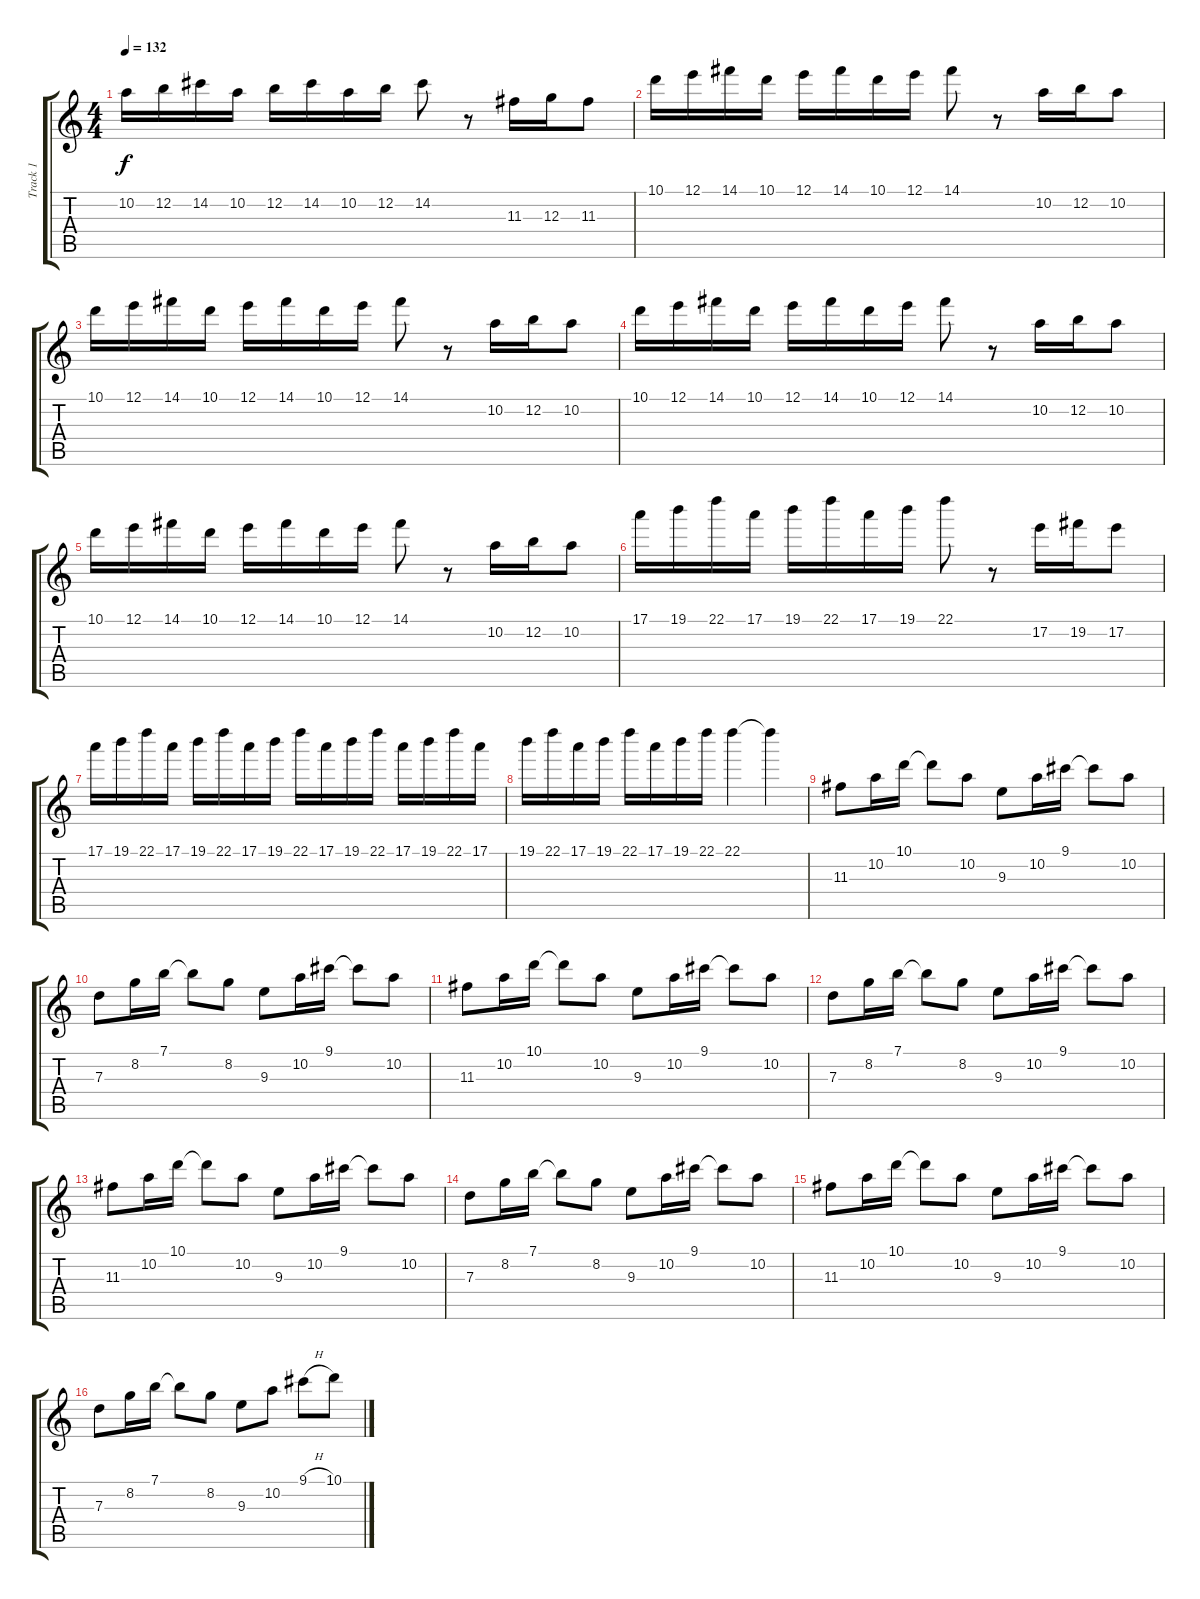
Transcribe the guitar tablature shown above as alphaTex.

\track ("Track 1" "Track 1") {instrument acousticguitarsteel}
\staff {score tabs}
\tuning (E4 B3 G3 D3 A2 E2) {hide}
\ts (4 4)
\tempo 132
\clef g2
\ks c
10.2.16{dy f} 12.2.16 14.2.16 10.2.16 12.2.16 14.2.16 10.2.16 12.2.16 14.2.8 r.8 11.3.16 12.3.16 11.3.8 |
10.1.16 12.1.16 14.1.16 10.1.16 12.1.16 14.1.16 10.1.16 12.1.16 14.1.8 r.8 10.2.16 12.2.16 10.2.8 |
10.1.16 12.1.16 14.1.16 10.1.16 12.1.16 14.1.16 10.1.16 12.1.16 14.1.8 r.8 10.2.16 12.2.16 10.2.8 |
10.1.16 12.1.16 14.1.16 10.1.16 12.1.16 14.1.16 10.1.16 12.1.16 14.1.8 r.8 10.2.16 12.2.16 10.2.8 |
10.1.16 12.1.16 14.1.16 10.1.16 12.1.16 14.1.16 10.1.16 12.1.16 14.1.8 r.8 10.2.16 12.2.16 10.2.8 |
17.1.16 19.1.16 22.1.16 17.1.16 19.1.16 22.1.16 17.1.16 19.1.16 22.1.8 r.8 17.2.16 19.2.16 17.2.8 |
17.1.16 19.1.16 22.1.16 17.1.16 19.1.16 22.1.16 17.1.16 19.1.16 22.1.16 17.1.16 19.1.16 22.1.16 17.1.16 19.1.16 22.1.16 17.1.16 |
19.1.16 22.1.16 17.1.16 19.1.16 22.1.16 17.1.16 19.1.16 22.1.16 22.1.4 22.1{t}.4 |
11.3.8 10.2.16 10.1.16 10.1{t}.8 10.2.8 9.3.8 10.2.16 9.1.16 9.1{t}.8 10.2.8 |
7.3.8 8.2.16 7.1.16 7.1{t}.8 8.2.8 9.3.8 10.2.16 9.1.16 9.1{t}.8 10.2.8 |
11.3.8 10.2.16 10.1.16 10.1{t}.8 10.2.8 9.3.8 10.2.16 9.1.16 9.1{t}.8 10.2.8 |
7.3.8 8.2.16 7.1.16 7.1{t}.8 8.2.8 9.3.8 10.2.16 9.1.16 9.1{t}.8 10.2.8 |
11.3.8 10.2.16 10.1.16 10.1{t}.8 10.2.8 9.3.8 10.2.16 9.1.16 9.1{t}.8 10.2.8 |
7.3.8 8.2.16 7.1.16 7.1{t}.8 8.2.8 9.3.8 10.2.16 9.1.16 9.1{t}.8 10.2.8 |
11.3.8 10.2.16 10.1.16 10.1{t}.8 10.2.8 9.3.8 10.2.16 9.1.16 9.1{t}.8 10.2.8 |
7.3.8 8.2.16 7.1.16 7.1{t}.8 8.2.8 9.3.8 10.2.8 9.1{h}.8 10.1{ss}.8
